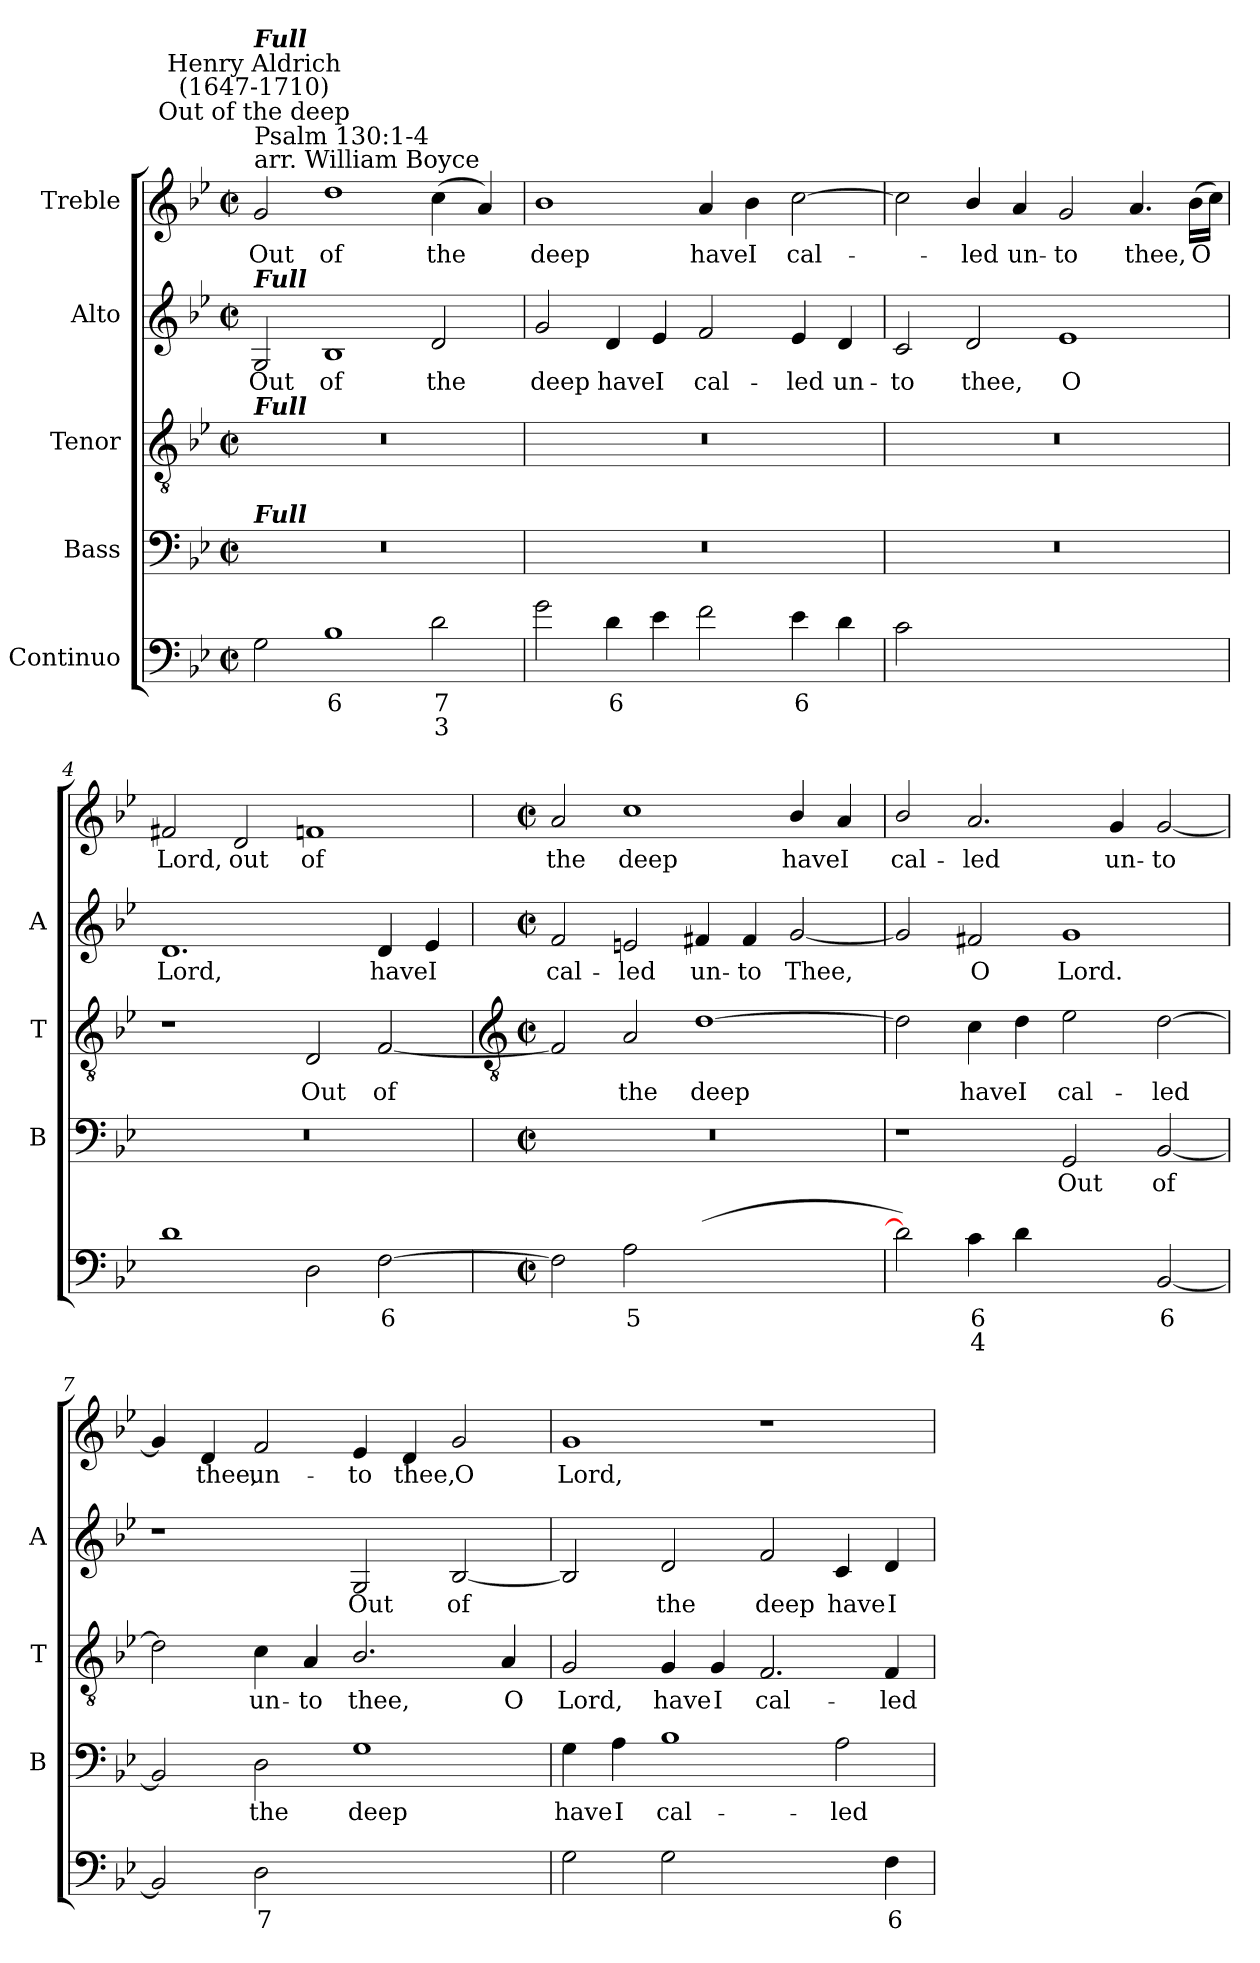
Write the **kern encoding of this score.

**kern	**text	**text	**kern	**text	**kern	**text	**kern	**text	**kern	**text
*part5	*part5	*part5	*part4	*part4	*part3	*part3	*part2	*part2	*part1	*part1
*staff5	*staff5	*staff5	*staff4	*staff4	*staff3	*staff3	*staff2	*staff2	*staff1	*staff1
*I"Continuo	*	*	*I"Bass	*	*I"Tenor	*	*I"Alto	*	*I"Treble	*
*	*	*	*I'B	*	*I'T	*	*I'A	*	*	*
*clefF4	*	*	*clefF4	*	*clefGv2	*	*clefG2	*	*clefG2	*
*k[b-e-]	*	*	*k[b-e-]	*	*k[b-e-]	*	*k[b-e-]	*	*k[b-e-]	*
*B-:	*	*	*B-:	*	*B-:	*	*B-:	*	*B-:	*
*M4/2	*	*	*M4/2	*	*M4/2	*	*M4/2	*	*M4/2	*
*met(c|)	*	*	*met(c|)	*	*met(c|)	*	*met(c|)	*	*met(c|)	*
=1	=1	=1	=1	=1	=1	=1	=1	=1	=1	=1
!	!	!	!	!	!	!	!	!	!LO:TX:a:t=Psalm 130&colon;1-4\narr. William Boyce	!
!	!	!	!	!	!	!	!	!	!LO:TX:a:cj:t=Out of the deep	!
!	!	!	!	!	!	!	!	!	!LO:TX:a:cj:t=Henry Aldrich\n(1647-1710)	!
!	!	!	!	!	!	!	!	!	!LO:TX:a:Bi:t=Full	!
!	!	!	!	!	!	!	!LO:TX:a:Bi:t=Full	!	!	!
!	!	!	!	!	!LO:TX:a:Bi:t=Full	!	!	!	!	!
!	!	!	!LO:TX:a:Bi:t=Full	!	!	!	!	!	!	!
!	!	!	!	!	!	!	!	!LO:LY:b	!	!LO:LY:b
2G	.	.	0r	.	0r	.	2G	Out	2g	Out
!	!LO:LY:b	!	!	!	!	!	!	!LO:LY:b	!	!LO:LY:b
1B-	6	.	.	.	.	.	1B-	of	1dd	of
!	!LO:LY:b	!LO:LY:b	!	!	!	!	!	!LO:LY:b	!	!LO:LY:b
2d	7	3	.	.	.	.	2d	the	(<4cc	the
.	.	.	.	.	.	.	.	.	4a)	.
=2	=2	=2	=2	=2	=2	=2	=2	=2	=2	=2
!	!	!	!	!	!	!	!	!LO:LY:b	!	!LO:LY:b
2g	.	.	0r	.	0r	.	2g	deep	1b-	deep
!	!LO:LY:b	!	!	!	!	!	!	!LO:LY:b	!	!
4d	6	.	.	.	.	.	4d	have	.	.
!	!	!	!	!	!	!	!	!LO:LY:b	!	!
4e-	.	.	.	.	.	.	4e-	I	.	.
!	!	!	!	!	!	!	!	!LO:LY:b	!	!LO:LY:b
2f	.	.	.	.	.	.	2f	cal-	4a	have
!	!	!	!	!	!	!	!	!	!	!LO:LY:b
.	.	.	.	.	.	.	.	.	4b-	I
!	!LO:LY:b	!	!	!	!	!	!	!LO:LY:b	!	!LO:LY:b
4e-	6	.	.	.	.	.	4e-	-led	[2cc	cal-
!	!	!	!	!	!	!	!	!LO:LY:b	!	!
4d	.	.	.	.	.	.	4d	un-	.	.
=3	=3	=3	=3	=3	=3	=3	=3	=3	=3	=3
!	!	!	!	!	!	!	!	!LO:LY:b	!	!
2c	.	.	0r	.	0r	.	2c	-to	2cc]	.
!	!LO:LY:b	!	!	!	!	!	!	!LO:LY:b	!	!LO:LY:b
[4dyy	6	.	.	.	.	.	2d	thee,	4b-/	led
!	!LO:LY:b	!	!	!	!	!	!	!	!	!LO:LY:b
4dyy]	5	.	.	.	.	.	.	.	4a	un-
!	!LO:LY:b	!	!	!	!	!	!	!LO:LY:b	!	!LO:LY:b
[2e-yy	3	.	.	.	.	.	1e-	O	2g	-to
!	!LO:LY:b	!LO:LY:b	!	!	!	!	!	!	!	!LO:LY:b
2e-yy]	6	4	.	.	.	.	.	.	4.a	thee,
!	!	!	!	!	!	!	!	!	!	!LO:LY:b
.	.	.	.	.	.	.	.	.	(>16b-LL	O
.	.	.	.	.	.	.	.	.	16ccJJ)	.
=4	=4	=4	=4	=4	=4	=4	=4	=4	=4	=4
!	!	!	!	!	!	!	!	!LO:LY:b	!	!LO:LY:b
1d	.	.	0r	.	1r	.	1.d	Lord,	2f#X	Lord,
!	!	!	!	!	!	!	!	!	!	!LO:LY:b
.	.	.	.	.	.	.	.	.	2d	out
!	!	!	!	!	!	!LO:LY:b	!	!	!	!LO:LY:b
2D	.	.	.	.	2D	Out	.	.	1fn	of
!	!LO:LY:b	!	!	!	!	!LO:LY:b	!	!LO:LY:b	!	!
[2F	6	.	.	.	[2F	of	4d	have	.	.
!	!	!	!	!	!	!	!	!LO:LY:b	!	!
.	.	.	.	.	.	.	4e-	I	.	.
!!LO:LB:g=z
=5	=5	=5	=5	=5	=5	=5	=5	=5	=5	=5
*	*	*	*	*	*clefGv2	*	*	*	*	*
*M4/2	*	*	*M4/2	*	*M4/2	*	*M4/2	*	*M4/2	*
*met(c|)	*	*	*met(c|)	*	*met(c|)	*	*met(c|)	*	*met(c|)	*
!	!	!	!	!	!	!	!	!LO:LY:b	!	!LO:LY:b
2F]	.	.	0r	.	2F]	.	2f	cal-	2a	the
!	!LO:LY:b	!	!	!	!	!LO:LY:b	!	!LO:LY:b	!	!LO:LY:b
2A	5	.	.	.	2A	the	2en	-led	1cc	deep
!	!LO:LY:b	!LO:LY:b	!	!	!	!LO:LY:b	!	!LO:LY:b	!	!
(>[2dyy	7	3	.	.	[1d	deep	4f#X	un-	.	.
!	!	!	!	!	!	!	!	!LO:LY:b	!	!
.	.	.	.	.	.	.	4f#	-to	.	.
!	!LO:LY:b	!LO:LY:b	!	!	!	!	!	!LO:LY:b	!	!LO:LY:b
2dyy_	6	4	.	.	.	.	[2g	Thee,	4b-/	have
!	!	!	!	!	!	!	!	!	!	!LO:LY:b
.	.	.	.	.	.	.	.	.	4a	I
=6	=6	=6	=6	=6	=6	=6	=6	=6	=6	=6
!	!	!	!	!	!	!	!	!	!	!LO:LY:b
2d])	.	.	1r	.	2d]	.	2g]	.	2b-/	cal-
!	!LO:LY:b	!LO:LY:b	!	!	!	!LO:LY:b	!	!LO:LY:b	!	!LO:LY:b
4c	6	4	.	.	4c	have	2f#X	O	2.a	-led
!	!	!	!	!	!	!LO:LY:b	!	!	!	!
4d	.	.	.	.	4d	I	.	.	.	.
!	!LO:LY:b	!LO:LY:b	!	!LO:LY:b	!	!LO:LY:b	!	!LO:LY:b	!	!
[4GGyy	9	6	2GG	Out	2e-	cal-	1g	Lord.	.	.
!	!LO:LY:b	!	!	!	!	!	!	!	!	!LO:LY:b
4GGyy]	3	.	.	.	.	.	.	.	4g	un-
!	!LO:LY:b	!	!	!LO:LY:b	!	!LO:LY:b	!	!	!	!LO:LY:b
[2BB-	6	.	[2BB-	of	[2d	-led	.	.	[2g	-to
=7	=7	=7	=7	=7	=7	=7	=7	=7	=7	=7
2BB-]	.	.	2BB-]	.	2d]	.	1r	.	4g]	.
!	!	!	!	!	!	!	!	!	!	!LO:LY:b
.	.	.	.	.	.	.	.	.	4d	thee,
!	!LO:LY:b	!	!	!LO:LY:b	!	!LO:LY:b	!	!	!	!LO:LY:b
2D	7	.	2D	the	4c	un-	.	.	2f	un-
!	!	!	!	!	!	!LO:LY:b	!	!	!	!
.	.	.	.	.	4A	-to	.	.	.	.
!	!LO:LY:b	!	!	!LO:LY:b	!	!LO:LY:b	!	!LO:LY:b	!	!LO:LY:b
[4Gyy	6	.	1G	deep	2.B-/	thee,	2G	Out	4e-	-to
!	!LO:LY:b	!	!	!	!	!	!	!	!	!LO:LY:b
4Gyy_	5	.	.	.	.	.	.	.	4d	thee,
!	!LO:LY:b	!	!	!	!	!	!	!LO:LY:b	!	!LO:LY:b
2Gyy]	5	.	.	.	.	.	[2B-	of	2g	O
!	!	!	!	!	!	!LO:LY:b	!	!	!	!
.	.	.	.	.	4A	O	.	.	.	.
=8	=8	=8	=8	=8	=8	=8	=8	=8	=8	=8
!	!	!	!	!LO:LY:b	!	!LO:LY:b	!	!	!	!LO:LY:b
2G	.	.	4G	have	2G	Lord,	2B-]	.	1g	Lord,
!	!	!	!	!LO:LY:b	!	!	!	!	!	!
.	.	.	4A	I	.	.	.	.	.	.
!	!	!	!	!LO:LY:b	!	!LO:LY:b	!	!LO:LY:b	!	!
2G	.	.	1B-	cal-	4G	have	2d	the	.	.
!	!	!	!	!	!	!LO:LY:b	!	!	!	!
.	.	.	.	.	4G	I	.	.	.	.
!	!LO:LY:b	!	!	!	!	!LO:LY:b	!	!LO:LY:b	!	!
[2Fyy	4	.	.	.	2.F	cal-	2f	deep	1r	.
!	!LO:LY:b	!	!	!LO:LY:b	!	!	!	!LO:LY:b	!	!
4Fyy]	3	.	2A	-led	.	.	4c	have	.	.
!	!LO:LY:b	!	!	!	!	!LO:LY:b	!	!LO:LY:b	!	!
4F	6	.	.	.	4F	-led	4d	I	.	.
=	=	=	=	=	=	=	=	=	=	=
*-	*-	*-	*-	*-	*-	*-	*-	*-	*-	*-
